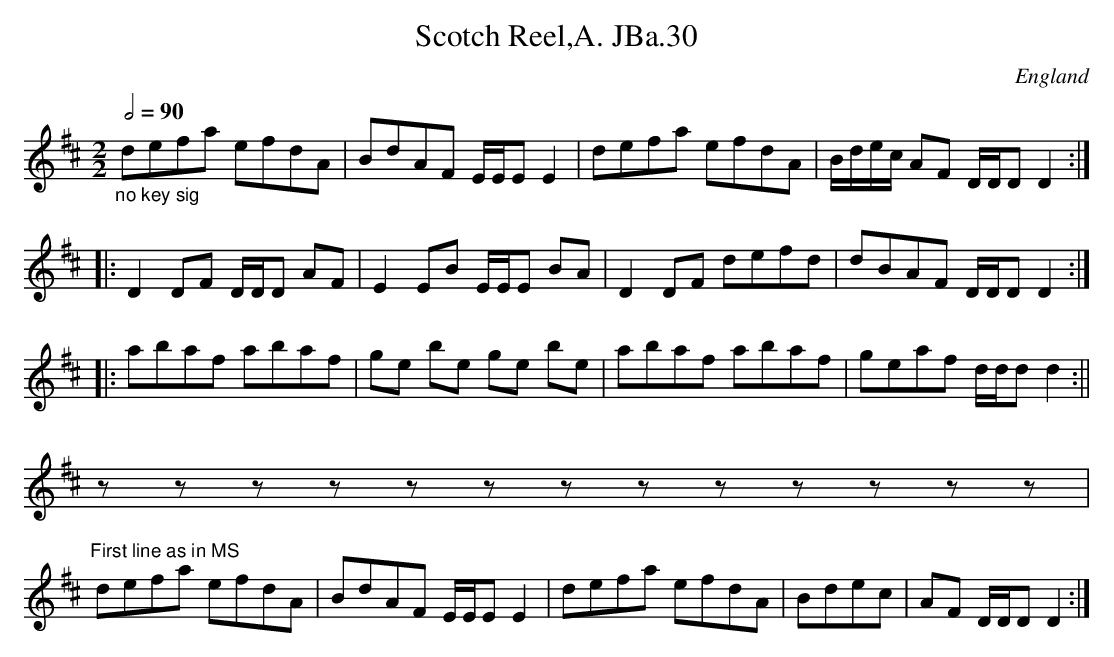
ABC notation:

X:1
T:Scotch Reel,A. JBa.30
M:2/2
L:1/8
Q:1/2=90
O:England
K:D major
"_no key sig"defa efdA | BdAF E/E/E E2 | defa efdA |\
B/d/e/c/  AF D/D/D D2:|!
|:D2 DF D/D/D AF | E2 EB E/E/E BA |\
D2 DF defd | dBAF D/D/D D2 :|!
|:abaf abaf | ge be ge be | abaf abaf | geaf d/d/d d2 :||!
zzzzzzzzzzzzz|!
"^First line as in MS"\
defa efdA | BdAF E/E/E E2 | defa efdA | Bdec | AF D/D/D D2 :|
